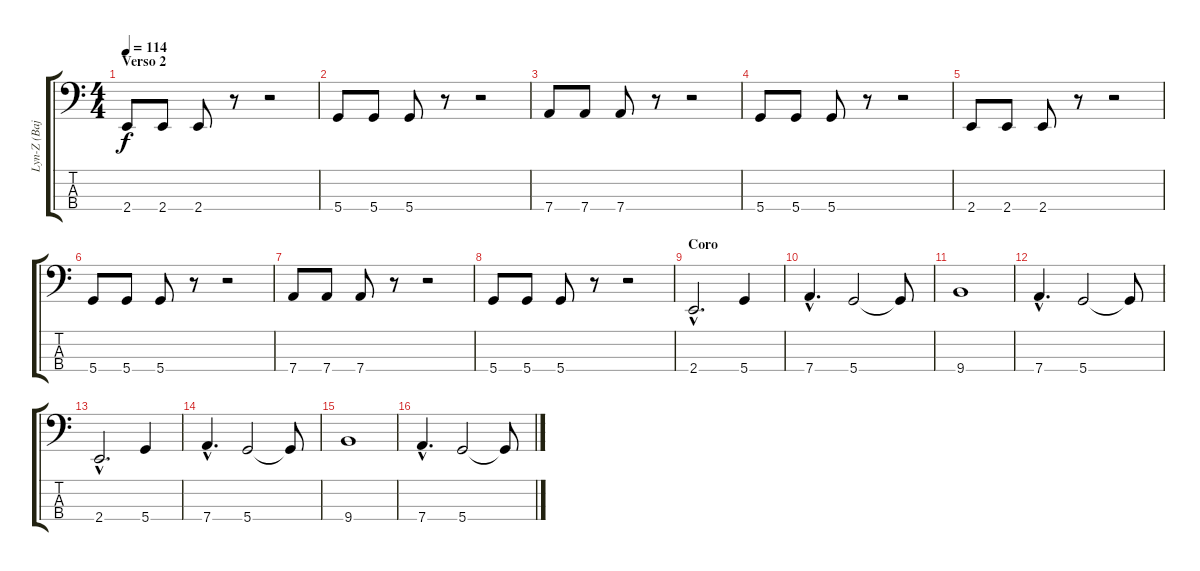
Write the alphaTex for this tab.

\track ("Lyn-Z (Bajo)" "Lyn-Z (Baj") {instrument electricbassfinger}
\staff {score tabs}
\tuning (G2 D2 A1 D1) {hide}
\ts (4 4)
\section ("" "Verso 2")
\tempo 114
\clef f4
\ks c
2.4.8{dy f} 2.4.8 2.4.8 r.8 r.2 |
5.4.8 5.4.8 5.4.8 r.8 r.2 |
7.4.8 7.4.8 7.4.8 r.8 r.2 |
5.4.8 5.4.8 5.4.8 r.8 r.2 |
2.4.8 2.4.8 2.4.8 r.8 r.2 |
5.4.8 5.4.8 5.4.8 r.8 r.2 |
7.4.8 7.4.8 7.4.8 r.8 r.2 |
5.4.8 5.4.8 5.4.8 r.8 r.2 |
\section ("" "Coro")
2.4{hac}.2{d} 5.4.4 |
7.4{hac}.4{d} 5.4.2 5.4{t}.8 |
9.4.1 |
7.4{hac}.4{d} 5.4.2 5.4{t}.8 |
2.4{hac}.2{d} 5.4.4 |
7.4{hac}.4{d} 5.4.2 5.4{t}.8 |
9.4.1 |
7.4{hac}.4{d} 5.4.2 5.4{t}.8
